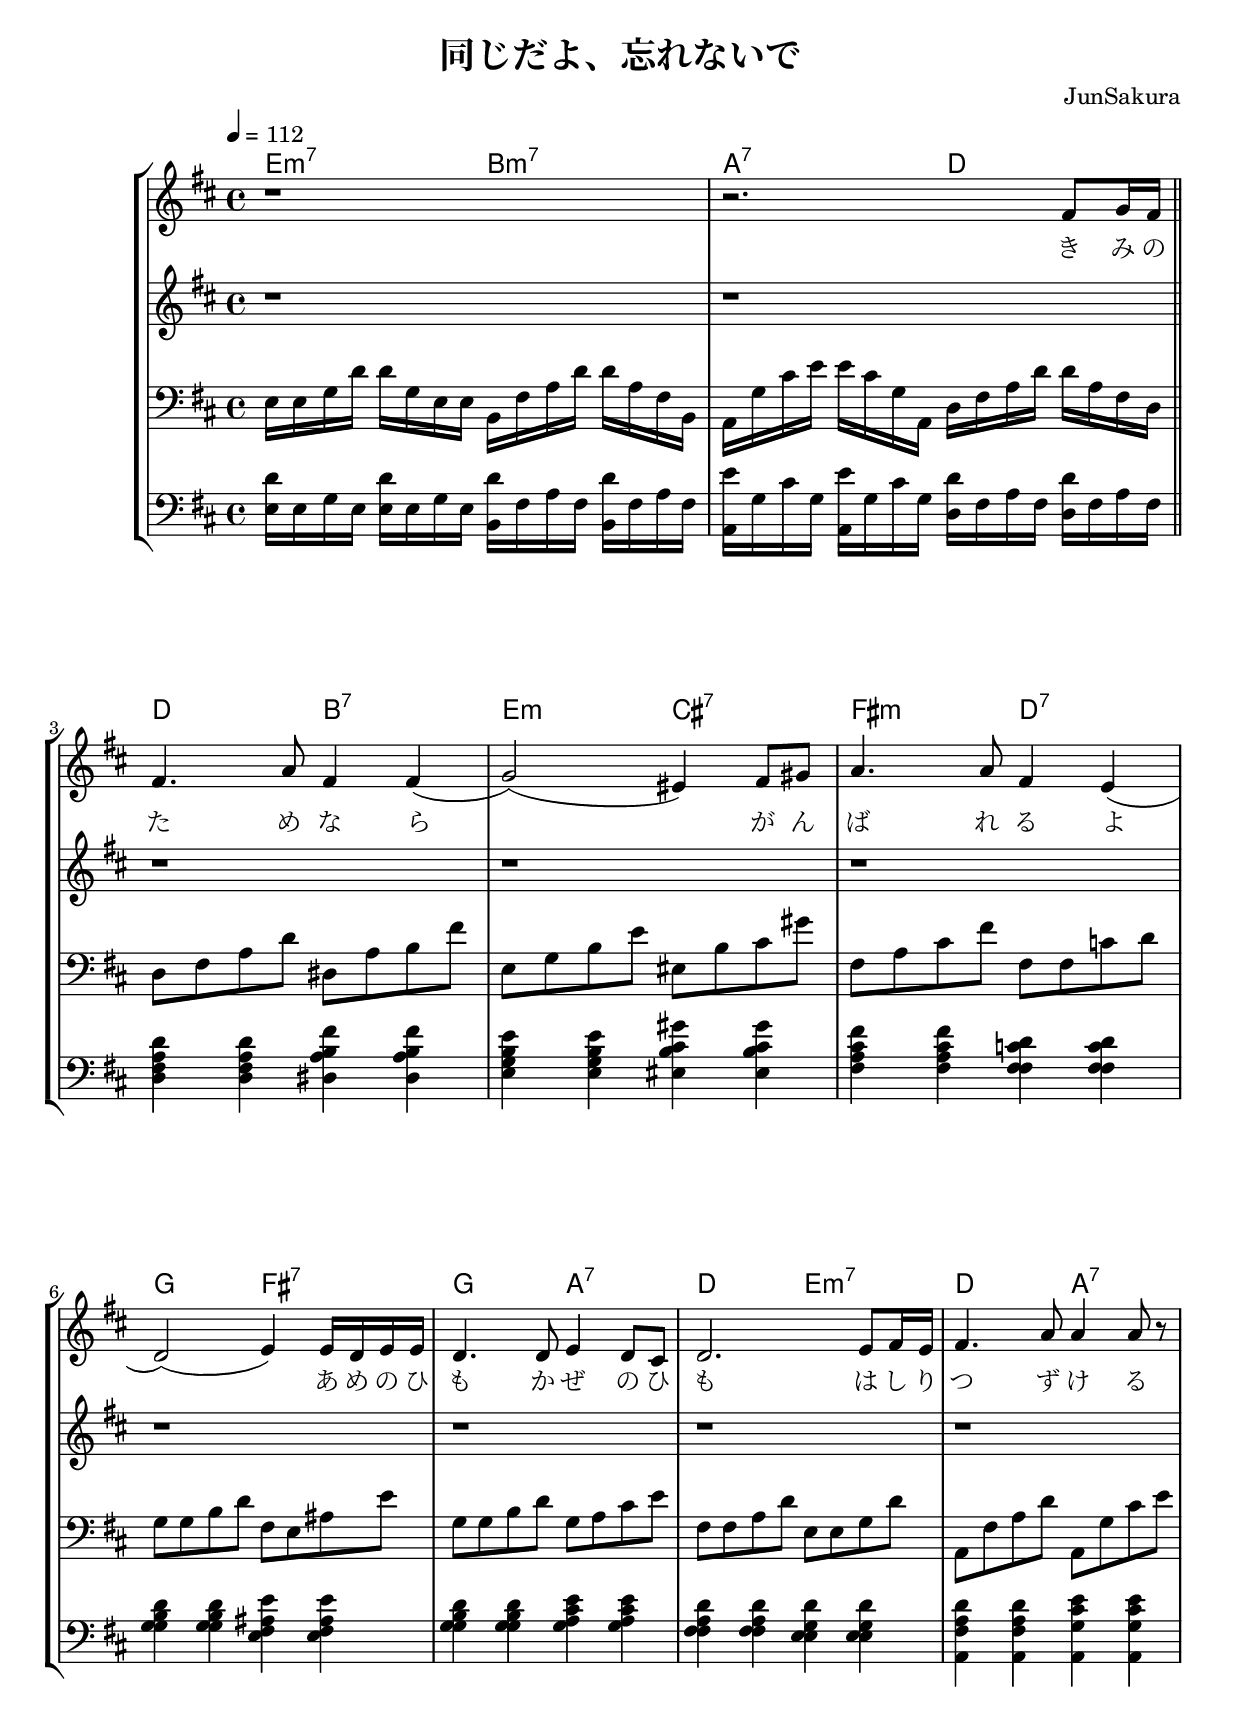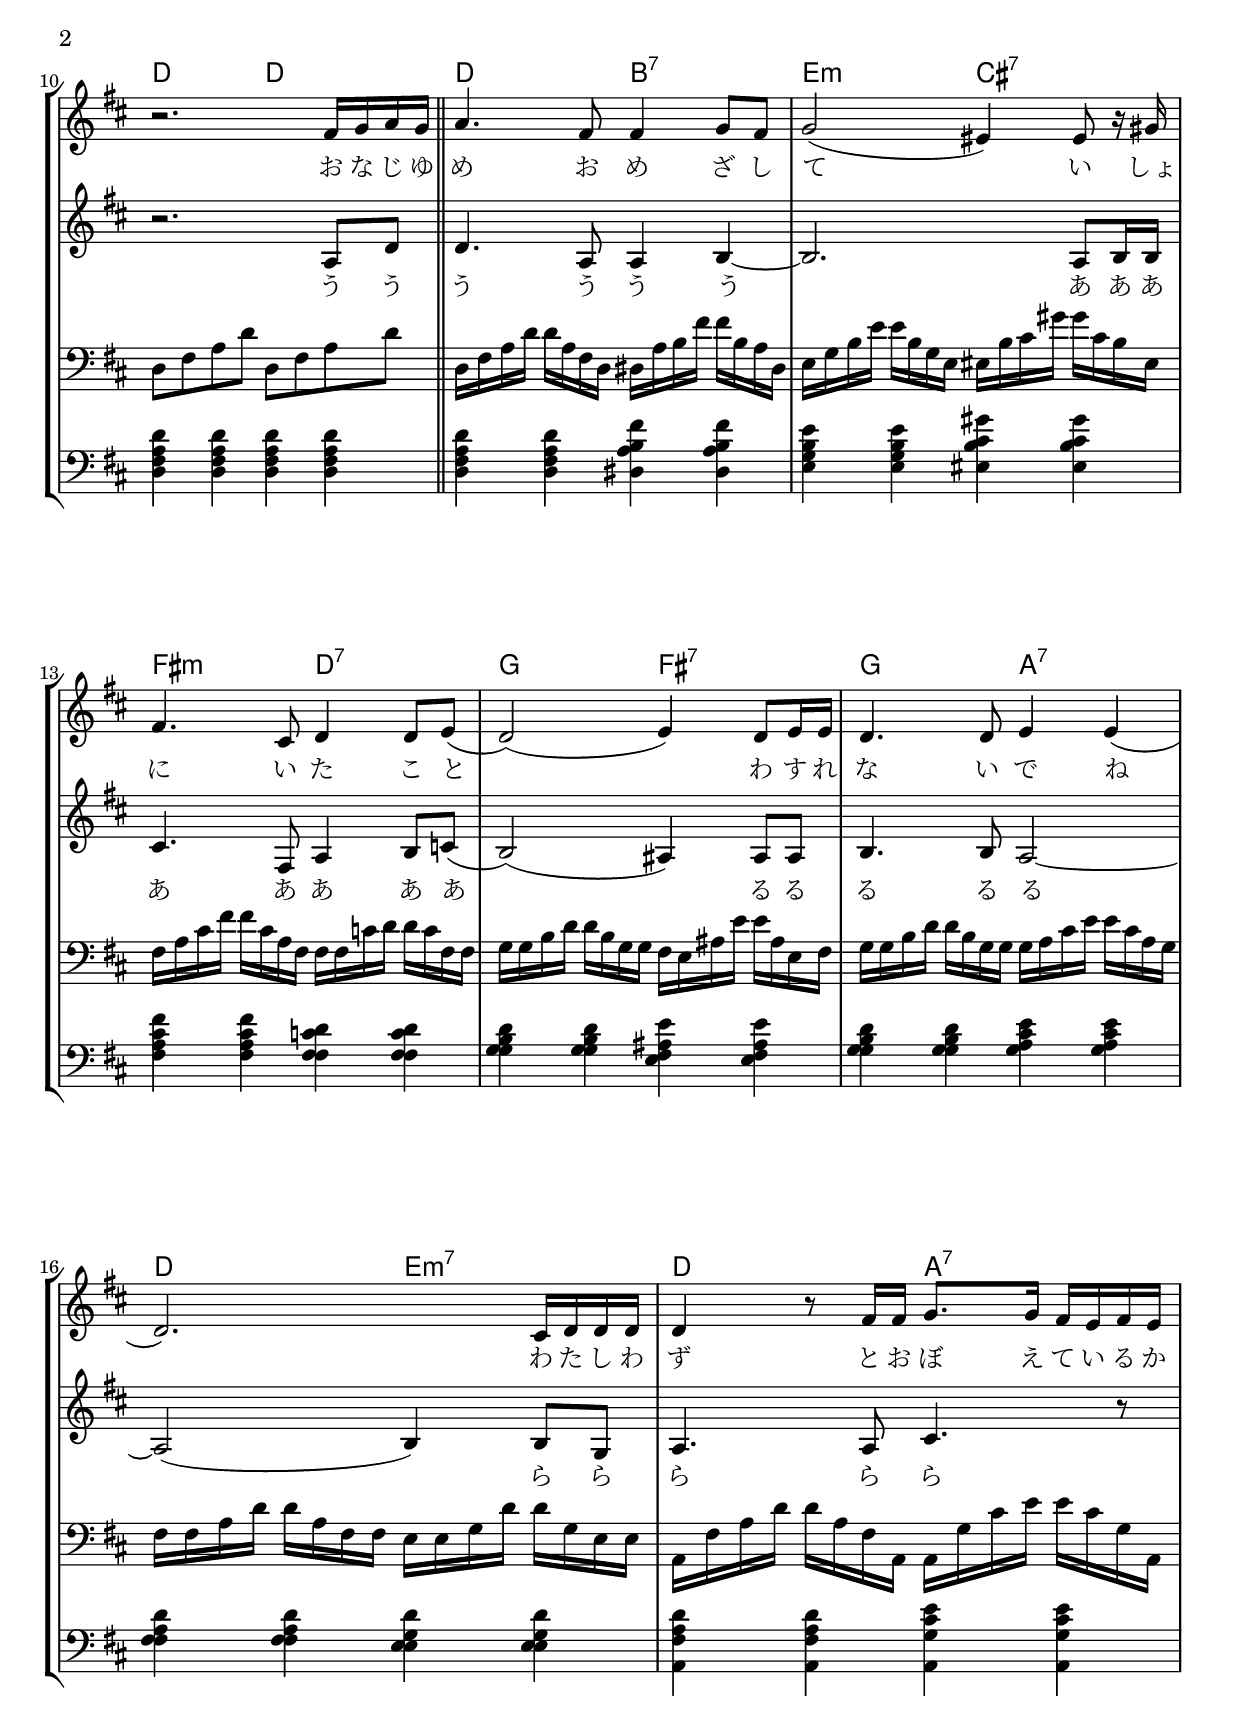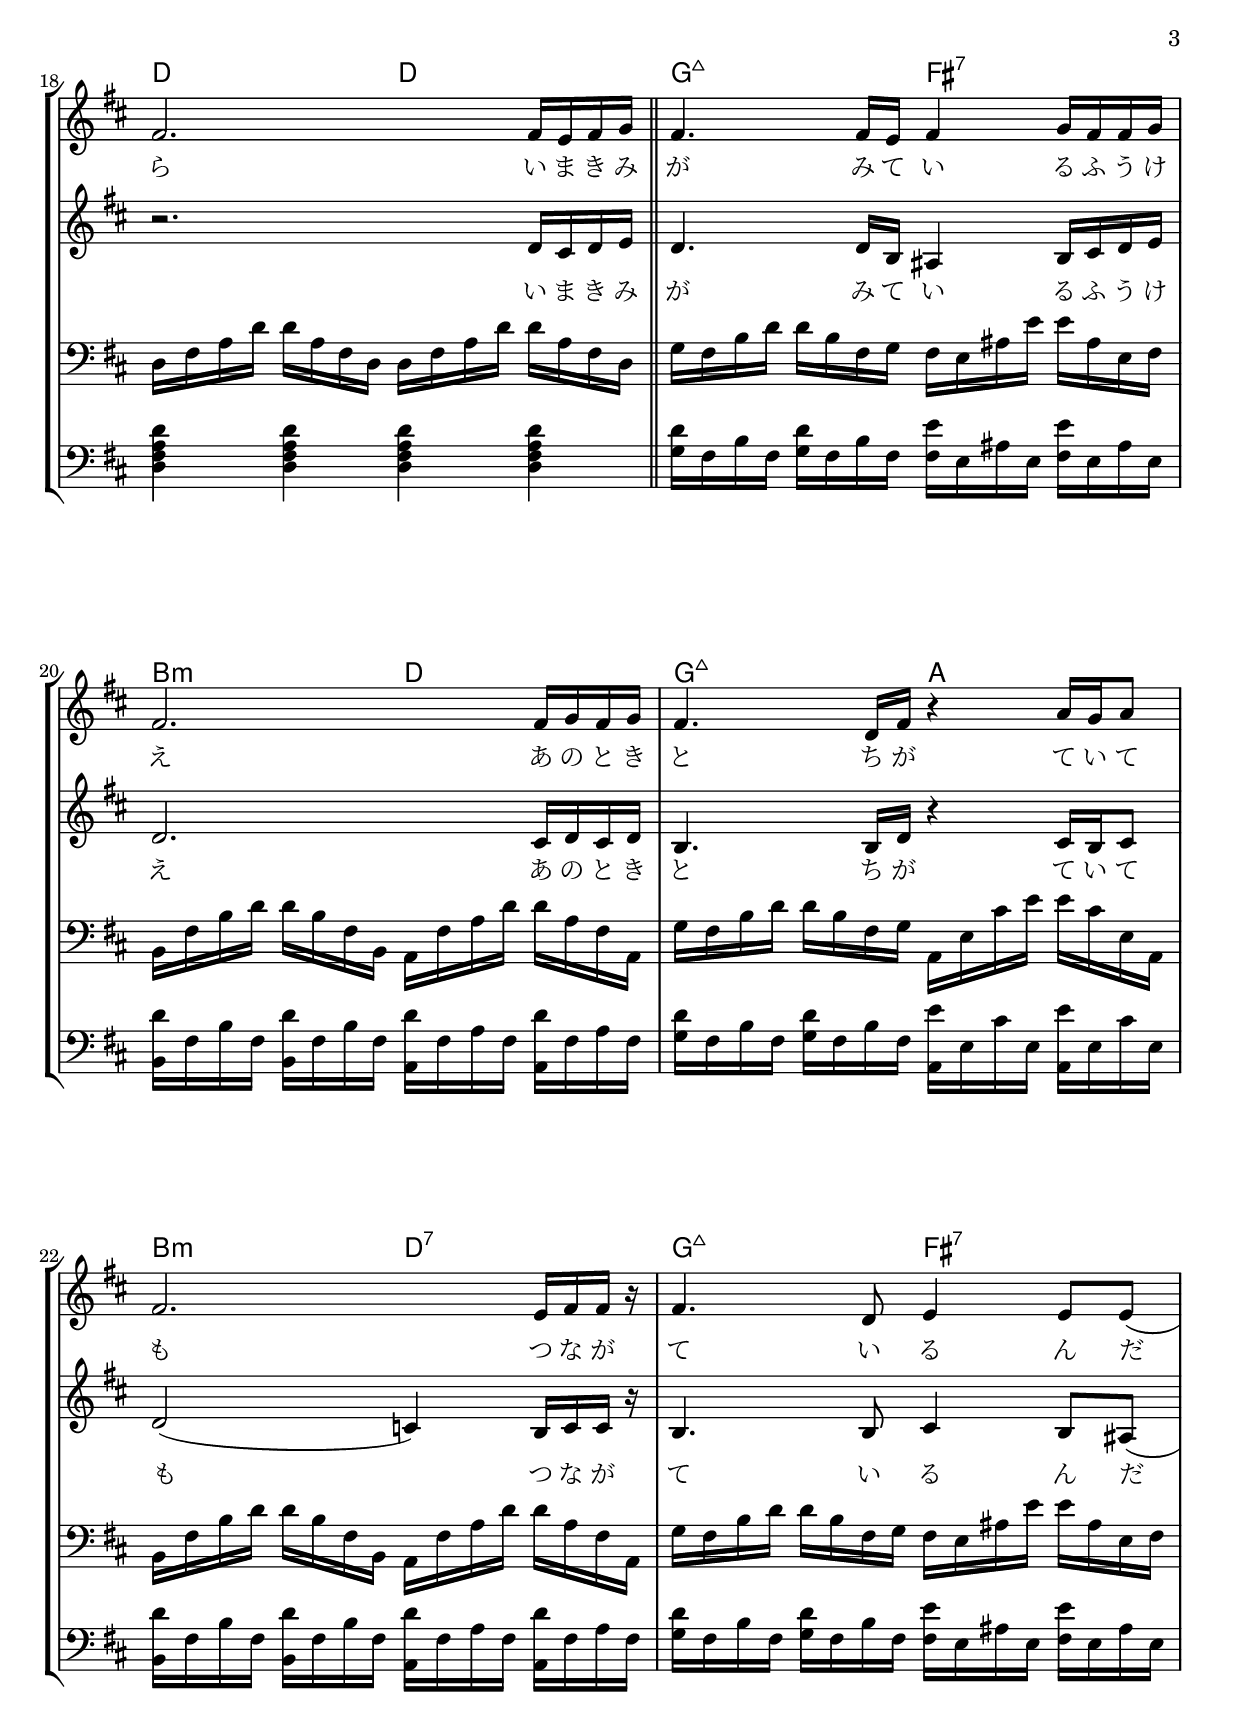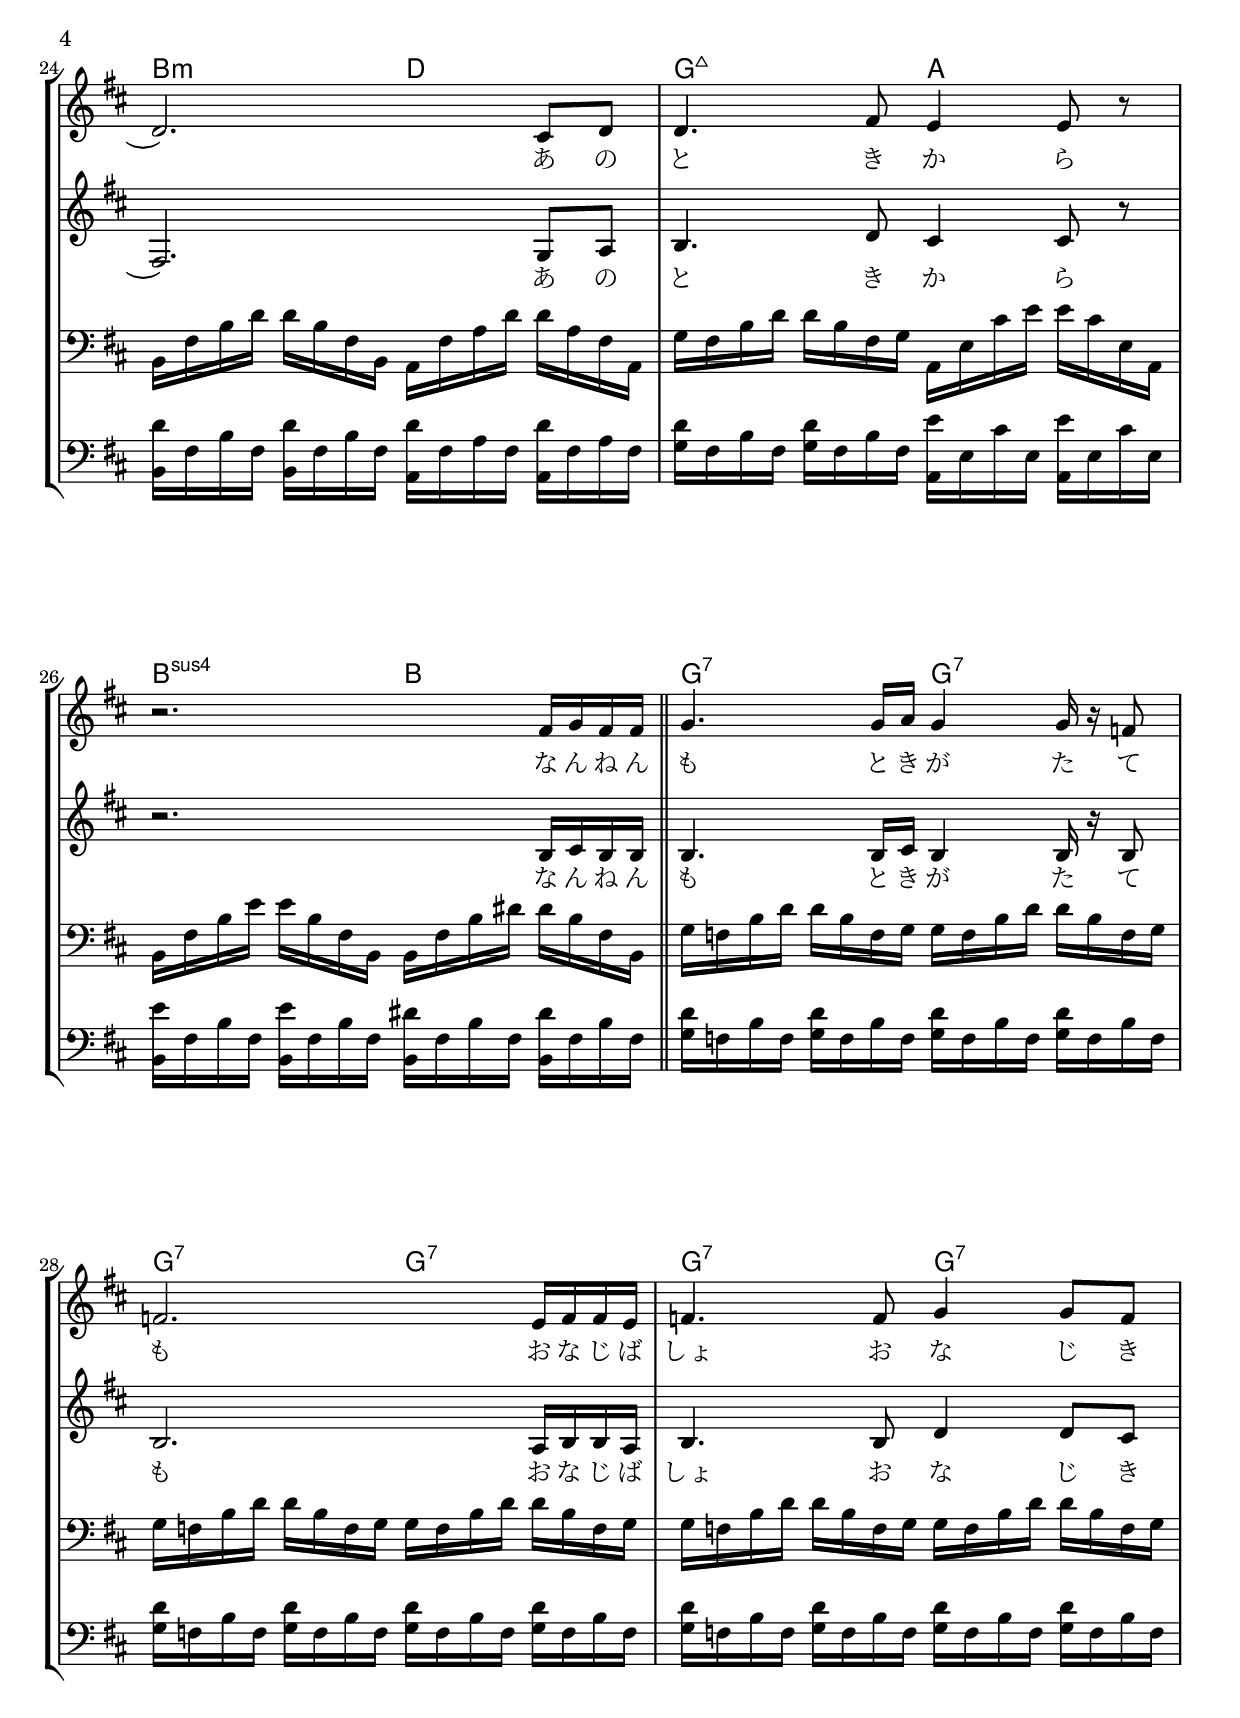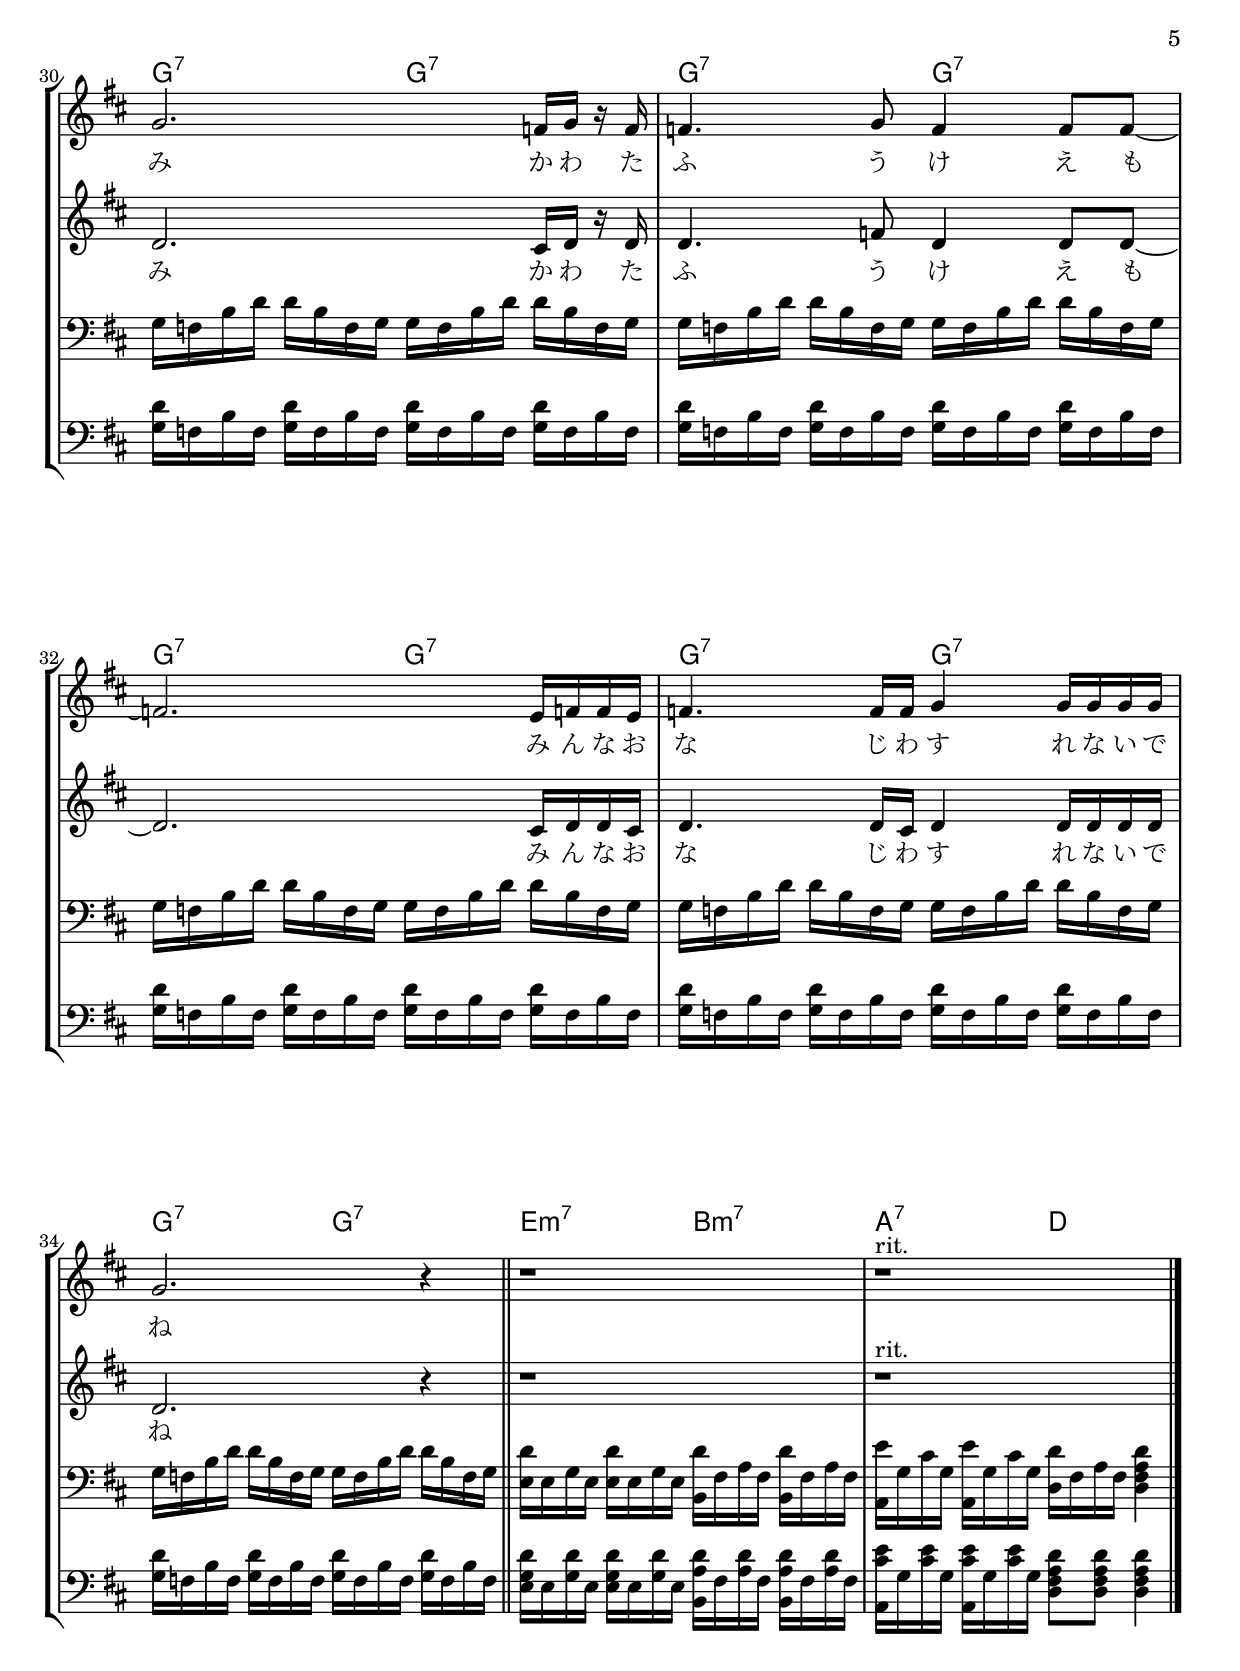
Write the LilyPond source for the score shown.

\version "2.12.1"

\header {
	title = \markup {同じだよ、忘れないで}
	composer = \markup \center-column {JunSakura}
}

harmony = \chordmode {
	e2:min7 b:min7 a:7 d 

	d b:7 e:m cis:7 fis:m d:7 g fis:7 g a:7 d e:min7 d a:7 d d 

	d b:7 e:m cis:7 fis:m d:7 g fis:7 g a:7 d e:min7 d a:7 d d 

	g:maj7 fis:7 b:m d g:maj7 a b:m d:7 g:maj7 fis:7 b:m d g:maj7 a b:sus4 b 

	g:7 g:7 g:7 g:7 g:7 g:7 g:7 g:7 g:7 g:7 g:7 g:7 g:7 g:7 g:7 g:7 

	e:min7 b:min7 a:7 d 
}

melody = {
	\key d \major
	\tempo 4 = 112
	r1 | r2. 
	\set Staff.midiInstrument = #"fss0.42"
	fis'8  g'16  fis'16 
	fis'4.  a'8  fis'4  fis'4 
	(g'2)  (eis'4)  fis'8  gis'8 
	a'4.  a'8  fis'4  e'4 
	(d'2)  (e'4)  e'16  d'16  e'16  e'16 
	d'4.  d'8  e'4  d'8  cis'8 
	d'2.  e'8  fis'16  e'16 
	fis'4.  a'8  a'4  a'8  	r8 r2. 	\set Staff.midiInstrument = #"fss0.32"
	fis'16  g'16  a'16  g'16 
	a'4.  fis'8  fis'4  g'8  fis'8 
	g'2  (eis'4)  eis'8  r16  gis'16 
	fis'4.  cis'8  d'4  d'8  e'8 
	(d'2)  (e'4)  d'8  e'16  e'16 
	d'4.  d'8  e'4  e'4 
	(d'2.)  cis'16  d'16  d'16  d'16 
	d'4  r8  fis'16  fis'16  g'8.  g'16  fis'16  e'16  fis'16  e'16 
	fis'2.  	\set Staff.midiInstrument = #"fss0.32"
	fis'16  e'16  fis'16  g'16 
	fis'4.  fis'16  e'16  fis'4  g'16  fis'16  fis'16  g'16 
	fis'2.  fis'16  g'16  fis'16  g'16 
	fis'4.  d'16  fis'16  r4  a'16  g'16  a'8 
	fis'2.  e'16  fis'16  fis'16  r16 
	fis'4.  d'8  e'4  e'8  e'8 
	(d'2.)  cis'8  d'8 
	d'4.  fis'8  e'4  e'8  	r8 r2. 	\set Staff.midiInstrument = #"fss0.42"
	fis'16  g'16  fis'16  fis'16 
	g'4.  g'16  a'16  g'4  g'16  r16  f'8 
	f'2.  e'16  f'16  f'16  e'16 
	f'4.  f'8  g'4  g'8  f'8 
	g'2.  f'16  g'16  r16  f'16 
	f'4.  g'8  f'4  f'8  f'8~ 
	f'2.  e'16  f'16  f'16  e'16 
	f'4.  f'16  f'16  g'4  g'16  g'16  g'16  g'16 
	g'2.  	r4 	r1 | r1^"rit." \bar "|."
}

words = \lyricmode {
	
	き  み  の  た  め  な  ら  が  ん  ば  れ  る  よ  あ  め  の  ひ  も  か  ぜ  の  ひ  も  は  し  り  つ  ず  け  る  
	お  な  じ  ゆ  め  お  め  ざ  し  て  い  しょ  に  い  た  こ  と  わ  す  れ  な  い  で  ね  わ  た  し  わ  ず  と  お  ぼ  え  て  い  る  か  ら  
	い  ま  き  み  が  み  て  い  る  ふ  う  け  え  あ  の  と  き  と  ち  が  て  い  て  も  つ  な  が  て  い  る  ん  だ  あ  の  と  き  か  ら  
	な  ん  ね  ん  も  と  き  が  た  て  も  お  な  じ  ば  しょ  お  な  じ  き  み  か  わ  た  ふ  う  け  え  も  み  ん  な  お  な  じ  わ  す  れ  な  い  で  ね  
	
}

secondmelody = {
	\key d \major
	\tempo 4 = 112
	r1 | r1   
	r1 | r1 | r1 | r1 | r1 | r1 | r1 | r2. 
	\set Staff.midiInstrument = #"fss0.42"
	a8  d'8 
	d'4.  a8  a4  b4~ 
	b2.  a8  b16  b16 
	cis'4.  fis8  a4  b8  c'8 
	(b2)  (ais4)  ais8  ais8 
	b4.  b8  a2~ 
	a2  (b4)  b8  g8 
	a4.  a8  cis'4.  	r8 r2. 	\set Staff.midiInstrument = #"fss0.42"
	d'16  cis'16  d'16  e'16 
	d'4.  d'16  b16  ais4  b16  cis'16  d'16  e'16 
	d'2.  cis'16  d'16  cis'16  d'16 
	b4.  b16  d'16  r4  cis'16  b16  cis'8 
	d'2  (c'4)  b16  c'16  c'16  r16 
	b4.  b8  cis'4  b8  ais8 
	(fis2.)  g8  a8 
	b4.  d'8  cis'4  cis'8  	r8 r2. 	\set Staff.midiInstrument = #"fss0.32"
	b16  cis'16  b16  b16 
	b4.  b16  cis'16  b4  b16  r16  b8 
	b2.  a16  b16  b16  a16 
	b4.  b8  d'4  d'8  cis'8 
	d'2.  cis'16  d'16  r16  d'16 
	d'4.  f'8  d'4  d'8  d'8~ 
	d'2.  cis'16  d'16  d'16  cis'16 
	d'4.  d'16  cis'16  d'4  d'16  d'16  d'16  d'16 
	d'2.  	r4 	r1 | r1^"rit." \bar "|."
}

secondwords = \lyricmode {
	
	
	う  う  う  う  う  う  あ  あ  あ  あ  あ  あ  あ  あ  る  る  る  る  る  ら  ら  ら  ら  ら  
	い  ま  き  み  が  み  て  い  る  ふ  う  け  え  あ  の  と  き  と  ち  が  て  い  て  も  つ  な  が  て  い  る  ん  だ  あ  の  と  き  か  ら  
	な  ん  ね  ん  も  と  き  が  た  て  も  お  な  じ  ば  しょ  お  な  じ  き  み  か  わ  た  ふ  う  け  え  も  み  ん  な  お  な  じ  わ  す  れ  な  い  で  ね  
	
}

tempochange = {
	\tempo 4 = 112
	r1 | r1 \bar "||"
	\tempo 4 = 112
	r1 | r1 | r1 | r1 | r1 | r1 | r1 | r1 \bar "||"
	\tempo 4 = 112
	r1 | r1 | r1 | r1 | r1 | r1 | r1 | r1 \bar "||"
	\tempo 4 = 112
	r1 | r1 | r1 | r1 | r1 | r1 | r1 | r1 \bar "||"
	\tempo 4 = 112
	r1 | r1 | r1 | r1 | r1 | r1 | r1 | r1 \bar "||"
	\tempo 4 = 112
	r1 | \tempo 4 = 84 r2 \tempo 4 = 74 r2 \bar "|."
}

mainacc = {
	\clef bass
	\set Staff.midiInstrument = #"String Ensemble 1"
	\key d \major
	\tempo 4 = 112
	e16 e g d' d' g e e
	b,16 fis a d' d' a fis b,
	a,16 g cis' e' e' cis' g a,
	d16 fis a d' d' a fis d
	\bar "||"

	\set Staff.midiInstrument = #"Synthstrings 1"
	d8 fis8 a8 d'8
	dis8 a8 b8 fis'8
	e8 g8 b8 e'8
	eis8 b8 cis'8 gis'8
	fis8 a8 cis'8 fis'8
	fis8 fis8 c'8 d'8
	g8 g8 b8 d'8
	fis8 e8 ais8 e'8
	g8 g8 b8 d'8
	g8 a8 cis'8 e'8
	fis8 fis8 a8 d'8
	e8 e8 g8 d'8
	a,8 fis8 a8 d'8
	a,8 g8 cis'8 e'8
	d8 fis8 a8 d'8
	d8 fis8 a8 d'8
	\bar "||"

	\set Staff.midiInstrument = #"Synthstrings 2"
	d16 fis a d' d' a fis d
	dis16 a b fis' fis' b a dis
	e16 g b e' e' b g e
	eis16 b cis' gis' gis' cis' b eis
	fis16 a cis' fis' fis' cis' a fis
	fis16 fis c' d' d' c' fis fis
	g16 g b d' d' b g g
	fis16 e ais e' e' ais e fis
	g16 g b d' d' b g g
	g16 a cis' e' e' cis' a g
	fis16 fis a d' d' a fis fis
	e16 e g d' d' g e e
	a,16 fis a d' d' a fis a,
	a,16 g cis' e' e' cis' g a,
	d16 fis a d' d' a fis d
	d16 fis a d' d' a fis d
	\bar "||"

	\set Staff.midiInstrument = #"Cello"
	g16 fis b d' d' b fis g
	fis16 e ais e' e' ais e fis
	b,16 fis b d' d' b fis b,
	a,16 fis a d' d' a fis a,
	g16 fis b d' d' b fis g
	a,16 e cis' e' e' cis' e a,
	b,16 fis b d' d' b fis b,
	a,16 fis a d' d' a fis a,
	g16 fis b d' d' b fis g
	fis16 e ais e' e' ais e fis
	b,16 fis b d' d' b fis b,
	a,16 fis a d' d' a fis a,
	g16 fis b d' d' b fis g
	a,16 e cis' e' e' cis' e a,
	b,16 fis b e' e' b fis b,
	b,16 fis b dis' dis' b fis b,
	\bar "||"

	\set Staff.midiInstrument = #"Acoustic Guitar (nylon)"
	g16 f b d' d' b f g
	g16 f b d' d' b f g
	g16 f b d' d' b f g
	g16 f b d' d' b f g
	g16 f b d' d' b f g
	g16 f b d' d' b f g
	g16 f b d' d' b f g
	g16 f b d' d' b f g
	g16 f b d' d' b f g
	g16 f b d' d' b f g
	g16 f b d' d' b f g
	g16 f b d' d' b f g
	g16 f b d' d' b f g
	g16 f b d' d' b f g
	g16 f b d' d' b f g
	g16 f b d' d' b f g
	\bar "||"

	\set Staff.midiInstrument = #"String Ensemble 2"
	<e d'>16 e g e <e d'> e g e
	<b, d'>16 fis a fis <b, d'> fis a fis
	<a, e'>16 g cis' g <a, e'> g cis' g
	<d d'>16 fis a fis <d fis a d'>4
	\bar "|."
}

subacc = {
	\clef bass
	\set Staff.midiInstrument = #"Pan Flute"
	\key d \major
	\tempo 4 = 112
	<e d'>16 e g e <e d'> e g e
	<b, d'>16 fis a fis <b, d'> fis a fis
	<a, e'>16 g cis' g <a, e'> g cis' g
	<d d'>16 fis a fis <d d'> fis a fis
	\bar "||"

	\set Staff.midiInstrument = #"Pan Flute"
	<d fis a d'>4 <d fis a d'>4
	<dis a b fis'>4 <dis a b fis'>4
	<e g b e'>4 <e g b e'>4
	<eis b cis' gis'>4 <eis b cis' gis'>4
	<fis a cis' fis'>4 <fis a cis' fis'>4
	<fis fis c' d'>4 <fis fis c' d'>4
	<g g b d'>4 <g g b d'>4
	<fis e ais e'>4 <fis e ais e'>4
	<g g b d'>4 <g g b d'>4
	<g a cis' e'>4 <g a cis' e'>4
	<fis fis a d'>4 <fis fis a d'>4
	<e e g d'>4 <e e g d'>4
	<a, fis a d'>4 <a, fis a d'>4
	<a, g cis' e'>4 <a, g cis' e'>4
	<d fis a d'>4 <d fis a d'>4
	<d fis a d'>4 <d fis a d'>4
	\bar "||"

	\set Staff.midiInstrument = #"Pan Flute"
	<d fis a d'>4 <d fis a d'>4
	<dis a b fis'>4 <dis a b fis'>4
	<e g b e'>4 <e g b e'>4
	<eis b cis' gis'>4 <eis b cis' gis'>4
	<fis a cis' fis'>4 <fis a cis' fis'>4
	<fis fis c' d'>4 <fis fis c' d'>4
	<g g b d'>4 <g g b d'>4
	<fis e ais e'>4 <fis e ais e'>4
	<g g b d'>4 <g g b d'>4
	<g a cis' e'>4 <g a cis' e'>4
	<fis fis a d'>4 <fis fis a d'>4
	<e e g d'>4 <e e g d'>4
	<a, fis a d'>4 <a, fis a d'>4
	<a, g cis' e'>4 <a, g cis' e'>4
	<d fis a d'>4 <d fis a d'>4
	<d fis a d'>4 <d fis a d'>4
	\bar "||"

	\set Staff.midiInstrument = #"orchestral strings"
	<g d'>16 fis b fis <g d'> fis b fis
	<fis e'>16 e ais e <fis e'> e ais e
	<b, d'>16 fis b fis <b, d'> fis b fis
	<a, d'>16 fis a fis <a, d'> fis a fis
	<g d'>16 fis b fis <g d'> fis b fis
	<a, e'>16 e cis' e <a, e'> e cis' e
	<b, d'>16 fis b fis <b, d'> fis b fis
	<a, d'>16 fis a fis <a, d'> fis a fis
	<g d'>16 fis b fis <g d'> fis b fis
	<fis e'>16 e ais e <fis e'> e ais e
	<b, d'>16 fis b fis <b, d'> fis b fis
	<a, d'>16 fis a fis <a, d'> fis a fis
	<g d'>16 fis b fis <g d'> fis b fis
	<a, e'>16 e cis' e <a, e'> e cis' e
	<b, e'>16 fis b fis <b, e'> fis b fis
	<b, dis'>16 fis b fis <b, dis'> fis b fis
	\bar "||"

	\set Staff.midiInstrument = #"String Ensemble 1"
	<g d'>16 f b f <g d'> f b f
	<g d'>16 f b f <g d'> f b f
	<g d'>16 f b f <g d'> f b f
	<g d'>16 f b f <g d'> f b f
	<g d'>16 f b f <g d'> f b f
	<g d'>16 f b f <g d'> f b f
	<g d'>16 f b f <g d'> f b f
	<g d'>16 f b f <g d'> f b f
	<g d'>16 f b f <g d'> f b f
	<g d'>16 f b f <g d'> f b f
	<g d'>16 f b f <g d'> f b f
	<g d'>16 f b f <g d'> f b f
	<g d'>16 f b f <g d'> f b f
	<g d'>16 f b f <g d'> f b f
	<g d'>16 f b f <g d'> f b f
	<g d'>16 f b f <g d'> f b f
	\bar "||"

	\set Staff.midiInstrument = #"Electric Piano 1"
	<e g d'>16 e16 <g d'>16 e16   <e g d'>16 e16 <g d'>16 e16
	<b, a d'>16 fis16 <a d'>16 fis16   <b, a d'>16 fis16 <a d'>16 fis16
	<a, cis' e'>16 g16 <cis' e'>16 g16   <a, cis' e'>16 g16 <cis' e'>16 g16
	<d fis a d'>8 <d fis a d'>8 <d fis a d'>4
	\bar "|."
}

percA = {
	\drummode {
	r1  |r2 r8 hho4 hho8  \bar "||"
	r1  |r1  |r1  |r1  |r1  |r1  |r1  |r2 r8 hho4 hho8  \bar "||"
	r1  |r1  |r1  |r1  |r1  |r1  |r1  |r2 r8 hho4 hho8  \bar "||"
	\times 16/12{ cymr8. cymr8 cymr16 cymr8. cymr8 cymr16 } |\times 16/12{ r8. cymr8 cymr16 cymr8. cymr8 cymr16 } |\times 16/12{ cymr8. cymr8 cymr16 cymr8. cymr8 cymr16 } |\times 16/12{ r8. cymr8 cymr16 cymr8. cymr8 cymr16 } |\times 16/12{ cymr8. cymr8 cymr16 cymr8. cymr8 cymr16 } |\times 16/12{ r8. cymr8 cymr16 cymr8. cymr8 cymr16 } |\times 16/12{ cymr8. cymr8 cymr16 cymr8. cymr8 cymr16 } |\times 16/12{ cymr8. cymr8 cymr4. r16 } \bar "||"
	\times 16/12{ cymr8. cymr8 cymr16 cymr8. cymr8 cymr16 } |\times 16/12{ r8. cymr8 cymr16 cymr8. cymr8 cymr16 } |\times 16/12{ cymr8. cymr8 cymr16 cymr8. cymr8 cymr16 } |\times 16/12{ r8. cymr8 cymr16 cymr8. cymr8 cymr16 } |\times 16/12{ cymr8. cymr8 cymr16 cymr8. cymr8 cymr16 } |\times 16/12{ r8. cymr8 cymr16 cymr8. cymr8 cymr16 } |\times 16/12{ cymr8. cymr8 cymr16 cymr8. cymr8 cymr16 } |\times 16/12{ cymr8. cymr8 cymr4. r16 } \bar "||"
	r1  |r2 r8 hho4 hho8  \bar "|."
	}
}

percB = {
	\drummode {
	r4. hhp2 hhp8  |hhp4 hhp4 hhp4 hhp4  \bar "||"
	r4. hhp2 hhp8  |r4. hhp2 hhp8  |r4. hhp2 hhp8  |r4. hhp2 hhp8  |r4. hhp2 hhp8  |r4. hhp2 hhp8  |r4. hhp2 hhp8  |hhp4 hhp4 hhp4 hhp4  \bar "||"
	r4. hhp2 hhp8  |r4. hhp2 hhp8  |r4. hhp2 hhp8  |r4. hhp2 hhp8  |r4. hhp2 hhp8  |r4. hhp2 hhp8  |r4. hhp2 hhp8  |hhp4 hhp4 hhp4 hhp4  \bar "||"
	\times 16/12{ r2 r8 hhp8 } |\times 16/12{ r2. } |\times 16/12{ r2 r8 hhp8 } |\times 16/12{ hhp2. } |\times 16/12{ r2 r8 hhp8 } |\times 16/12{ r2. } |\times 16/12{ r2 r8 hhp8 } |\times 16/12{ hhp2. } \bar "||"
	\times 16/12{ r2 r8 hhp8 } |\times 16/12{ r2. } |\times 16/12{ r2 r8 hhp8 } |\times 16/12{ hhp2. } |\times 16/12{ r2 r8 hhp8 } |\times 16/12{ r2. } |\times 16/12{ r2 r8 hhp8 } |\times 16/12{ hhp2. } \bar "||"
	r4. hhp2 hhp8  |hhp4 hhp4 hhp4 hhp4  \bar "|."
	}
}

percC = {
	\drummode {
	hh4 hh4 hh4 hh4  |r4. hh2 r8  \bar "||"
	hh4 hh4 hh4 hh4  |hh4 hh4 hh4 hh4  |hh4 hh4 hh4 hh4  |hh4 hh4 hh4 hh4  |hh4 hh4 hh4 hh4  |hh4 hh4 hh4 hh4  |hh4 hh4 hh4 hh4  |r4. hh2 r8  \bar "||"
	hh4 hh4 hh4 hh4  |hh4 hh4 hh4 hh4  |hh4 hh4 hh4 hh4  |hh4 hh4 hh4 hh4  |hh4 hh4 hh4 hh4  |hh4 hh4 hh4 hh4  |hh4 hh4 hh4 hh4  |r4. hh2 r8  \bar "||"
	\times 16/12{ bd4. bd4 r16 bd16 } |\times 16/12{ bd4. bd4. } |\times 16/12{ bd4. bd4 r16 bd16 } |\times 16/12{ bd4. bd4 r16 bd16 } |\times 16/12{ bd4. bd4 r16 bd16 } |\times 16/12{ bd4. bd4. } |\times 16/12{ bd4. bd4 r16 bd16 } |\times 16/12{ bd4 r16 bd16 bd4. } \bar "||"
	\times 16/12{ bd4. bd4 r16 bd16 } |\times 16/12{ bd4. bd4. } |\times 16/12{ bd4. bd4 r16 bd16 } |\times 16/12{ bd4. bd4 r16 bd16 } |\times 16/12{ bd4. bd4 r16 bd16 } |\times 16/12{ bd4. bd4. } |\times 16/12{ bd4. bd4 r16 bd16 } |\times 16/12{ bd4 r16 bd16 bd4. } \bar "||"
	hh4 hh4 hh4 hh4  |r4. hh2 r8  \bar "|."
	}
}

percD = {
	\drummode {
	bd2. r8 bd8  |bd8. bd4. r16 bd4 bd8  \bar "||"
	bd2. r8 bd8  |bd8. bd8. bd2 bd8  |bd2. r8 bd8  |bd8. bd8. bd2 bd8  |bd2. r8 bd8  |bd8. bd8. bd2 bd8  |bd2. r8 bd8  |bd8. bd4. r16 bd4 bd8  \bar "||"
	bd2. r8 bd8  |bd8. bd8. bd2 bd8  |bd2. r8 bd8  |bd8. bd8. bd2 bd8  |bd2. r8 bd8  |bd8. bd8. bd2 bd8  |bd2. r8 bd8  |bd8. bd4. r16 bd4 bd8  \bar "||"
	\times 16/12{ r2. } |\times 16/12{ rb2. } |\times 16/12{ r2. } |\times 16/12{ rb2. } |\times 16/12{ r2. } |\times 16/12{ rb2. } |\times 16/12{ r2. } |\times 16/12{ rb2. } \bar "||"
	\times 16/12{ r2. } |\times 16/12{ rb2. } |\times 16/12{ r2. } |\times 16/12{ rb2. } |\times 16/12{ r2. } |\times 16/12{ rb2. } |\times 16/12{ r2. } |\times 16/12{ rb2. } \bar "||"
	bd2. r8 bd8  |bd8. bd4. r16 bd4 bd8  \bar "|."
	}
}

percE = {
	\drummode {
	r1 | r1 \bar "||"
	r1 | r1 | r1 | r1 | r1 | r1 | r1 | r1 \bar "||"
	r1 | r1 | r1 | r1 | r1 | r1 | r1 | r1 \bar "||"
	r1 |r1 |r1 |r1 |r1 |r1 |r1 |\times 16/12{ r4. sn8 sn4 } \bar "||"
	r1 |r1 |r1 |r1 |r1 |r1 |r1 |\times 16/12{ r4. sn8 sn4 } \bar "||"
	r1 | r1 \bar "|."
	}
}

percF = {
	\drummode {
	r1 | r1 \bar "||"
	r1 | r1 | r1 | r1 | r1 | r1 | r1 | r1 \bar "||"
	r1 | r1 | r1 | r1 | r1 | r1 | r1 | r1 \bar "||"
	r1 |r1 |r1 |r1 |r1 |r1 |r1 |\times 16/12{ r2 r16 tommh16 tommh8 } \bar "||"
	r1 |r1 |r1 |r1 |r1 |r1 |r1 |\times 16/12{ r2 r16 tommh16 tommh8 } \bar "||"
	r1 | r1 \bar "|."
	}
}

percG = {
	\drummode {
	r1 | r1 \bar "||"
	r1 | r1 | r1 | r1 | r1 | r1 | r1 | r1 \bar "||"
	r1 | r1 | r1 | r1 | r1 | r1 | r1 | r1 \bar "||"
	r1 |r1 |r1 |r1 |r1 |r1 |r1 |\times 16/12{ r2 r8. toml16 } \bar "||"
	r1 |r1 |r1 |r1 |r1 |r1 |r1 |\times 16/12{ r2 r8. toml16 } \bar "||"
	r1 | r1 \bar "|."
	}
}

\score {
	<<
		\new StaffGroup <<
			\new ChordNames {\harmony}
			\new Voice = "melody" {\melody}
			\new Lyrics \lyricsto "melody" \words
			\new Voice = "secondmelody" {\secondmelody}
			\new Lyrics \lyricsto "secondmelody" \secondwords
			\new Staff = "mainacc" {\mainacc}
			\new Staff = "subacc" {\subacc}
		>>
	>>
	\layout { }
}
